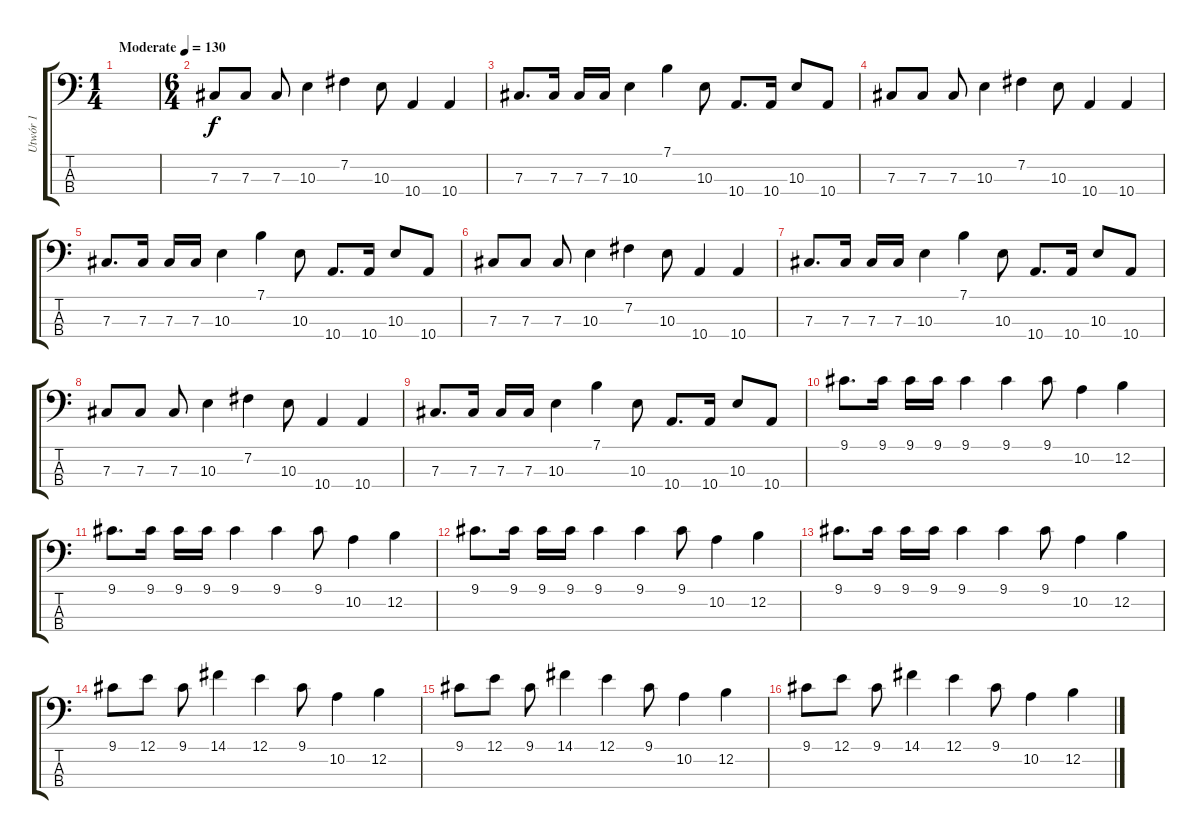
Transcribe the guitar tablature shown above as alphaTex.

\track ("Utwór 1" "Utwór 1") {instrument electricbassfinger}
\staff {score tabs}
\tuning (E2 B1 Gb1 B0) {hide}
\ts (1 4)
\tempo (130 "Moderate")
\clef f4
\ks c
|
\ts (6 4)
7.3.8 7.3.8 7.3.8 10.3.4 7.2.4 10.3.8 10.4.4 10.4.4 |
7.3.8{d} 7.3.16 7.3.16 7.3.16 10.3.4 7.1.4 10.3.8 10.4.8{d} 10.4.16 10.3.8 10.4.8 |
7.3.8 7.3.8 7.3.8 10.3.4 7.2.4 10.3.8 10.4.4 10.4.4 |
7.3.8{d} 7.3.16 7.3.16 7.3.16 10.3.4 7.1.4 10.3.8 10.4.8{d} 10.4.16 10.3.8 10.4.8 |
7.3.8 7.3.8 7.3.8 10.3.4 7.2.4 10.3.8 10.4.4 10.4.4 |
7.3.8{d} 7.3.16 7.3.16 7.3.16 10.3.4 7.1.4 10.3.8 10.4.8{d} 10.4.16 10.3.8 10.4.8 |
7.3.8 7.3.8 7.3.8 10.3.4 7.2.4 10.3.8 10.4.4 10.4.4 |
7.3.8{d} 7.3.16 7.3.16 7.3.16 10.3.4 7.1.4 10.3.8 10.4.8{d} 10.4.16 10.3.8 10.4.8 |
9.1.8{d} 9.1.16 9.1.16 9.1.16 9.1.4 9.1.4 9.1.8 10.2.4 12.2.4 |
9.1.8{d} 9.1.16 9.1.16 9.1.16 9.1.4 9.1.4 9.1.8 10.2.4 12.2.4 |
9.1.8{d} 9.1.16 9.1.16 9.1.16 9.1.4 9.1.4 9.1.8 10.2.4 12.2.4 |
9.1.8{d} 9.1.16 9.1.16 9.1.16 9.1.4 9.1.4 9.1.8 10.2.4 12.2.4 |
9.1.8 12.1.8 9.1.8 14.1.4 12.1.4 9.1.8 10.2.4 12.2.4 |
9.1.8 12.1.8 9.1.8 14.1.4 12.1.4 9.1.8 10.2.4 12.2.4 |
9.1.8 12.1.8 9.1.8 14.1.4 12.1.4 9.1.8 10.2.4 12.2.4
